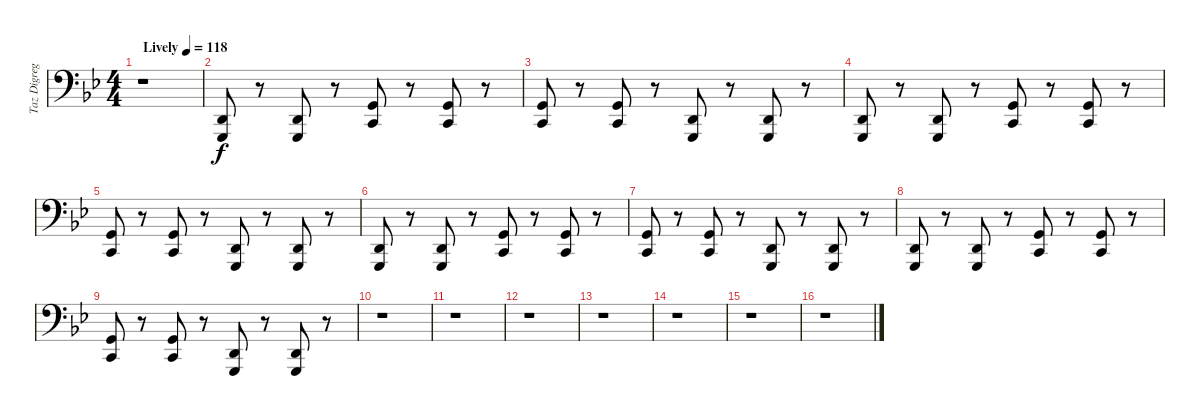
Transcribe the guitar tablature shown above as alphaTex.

\track ("Taz Digregoro Keyboards" "Taz Digreg") {instrument acousticgrandpiano}
\staff {score}
\tuning (G2 D2 A1 E1) {hide}
\ts (4 4)
\tempo (118 "Lively")
\clef f4
\ks gminor
r.1{dy f instrument acousticgrandpiano} |
(0.2 3.4).8 r.8 (0.2 3.4).8 r.8 (0.1 3.3).8 r.8 (0.1 3.3).8 r.8 |
(0.1 3.3).8 r.8 (0.1 3.3).8 r.8 (0.2 3.4).8 r.8 (0.2 3.4).8 r.8 |
(0.2 3.4).8 r.8 (0.2 3.4).8 r.8 (0.1 3.3).8 r.8 (0.1 3.3).8 r.8 |
(0.1 3.3).8 r.8 (0.1 3.3).8 r.8 (0.2 3.4).8 r.8 (0.2 3.4).8 r.8 |
(0.2 3.4).8 r.8 (0.2 3.4).8 r.8 (0.1 3.3).8 r.8 (0.1 3.3).8 r.8 |
(0.1 3.3).8 r.8 (0.1 3.3).8 r.8 (0.2 3.4).8 r.8 (0.2 3.4).8 r.8 |
(0.2 3.4).8 r.8 (0.2 3.4).8 r.8 (0.1 3.3).8 r.8 (0.1 3.3).8 r.8 |
(0.1 3.3).8 r.8 (0.1 3.3).8 r.8 (0.2 3.4).8 r.8 (0.2 3.4).8 r.8 |
r.1 |
r.1 |
r.1 |
r.1 |
r.1 |
r.1 |
r.1
